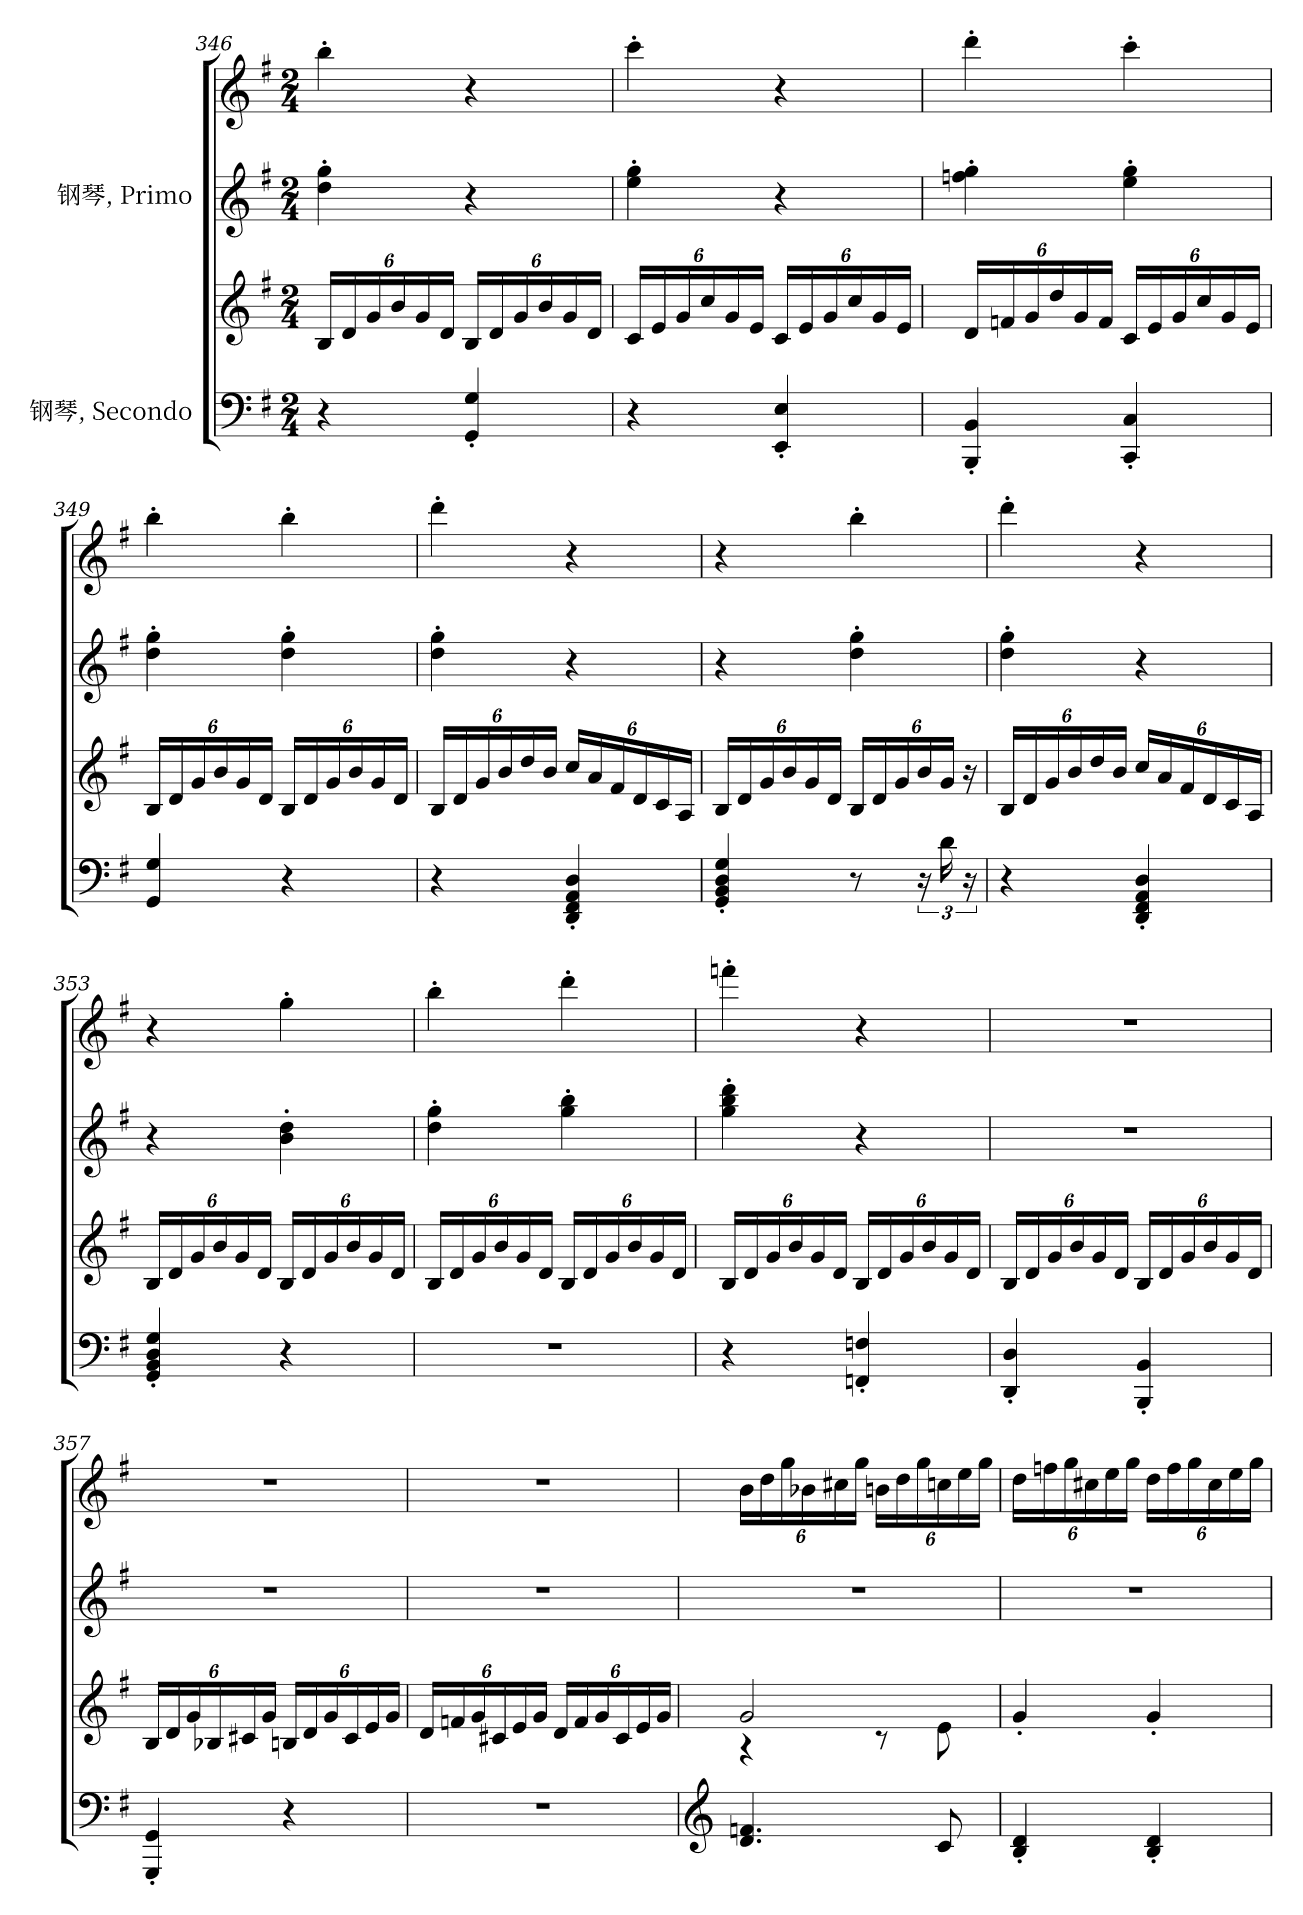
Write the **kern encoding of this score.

**kern	**kern	**kern	**kern
*part2	*part2	*part1	*part1
*staff4	*staff3	*staff2	*staff1
*I"钢琴, Secondo	*	*I"钢琴, Primo	*
*clefF4	*clefG2	*clefG2	*clefG2
*k[f#]	*k[f#]	*k[f#]	*k[f#]
*M2/4	*M2/4	*M2/4	*M2/4
*	*Xbrackettup	*	*
=346	=346	=346	=346
4r	24B/LL	4dd\' 4gg\'	4bb'\
.	24d/	.	.
.	24g/	.	.
.	24b/	.	.
.	24g/	.	.
.	24d/JJ	.	.
4GG/' 4G/'	24B/LL	4r	4r
.	24d/	.	.
.	24g/	.	.
.	24b/	.	.
.	24g/	.	.
.	24d/JJ	.	.
=347	=347	=347	=347
4r	24c/LL	4ee\' 4gg\'	4ccc'\
.	24e/	.	.
.	24g/	.	.
.	24cc/	.	.
.	24g/	.	.
.	24e/JJ	.	.
4EE/' 4E/'	24c/LL	4r	4r
.	24e/	.	.
.	24g/	.	.
.	24cc/	.	.
.	24g/	.	.
.	24e/JJ	.	.
!!LO:LB:g=z
=348	=348	=348	=348
4BBB/' 4BB/'	24d/LL	4ffn\' 4gg\'	4ddd'\
.	24fn/	.	.
.	24g/	.	.
.	24dd/	.	.
.	24g/	.	.
.	24f/JJ	.	.
4CC/' 4C/'	24c/LL	4ee\' 4gg\'	4ccc'\
.	24e/	.	.
.	24g/	.	.
.	24cc/	.	.
.	24g/	.	.
.	24e/JJ	.	.
=349	=349	=349	=349
4GG/ 4G/	24B/LL	4dd\' 4gg\'	4bb'\
.	24d/	.	.
.	24g/	.	.
.	24b/	.	.
.	24g/	.	.
.	24d/JJ	.	.
4r	24B/LL	4dd\' 4gg\'	4bb'\
.	24d/	.	.
.	24g/	.	.
.	24b/	.	.
.	24g/	.	.
.	24d/JJ	.	.
=350	=350	=350	=350
4r	24B/LL	4dd\' 4gg\'	4ddd'\
.	24d/	.	.
.	24g/	.	.
.	24b/	.	.
.	24dd/	.	.
.	24b/JJ	.	.
4DD/' 4FF#/' 4AA/' 4D/'	24cc/LL	4r	4r
.	24a/	.	.
.	24f#/	.	.
.	24d/	.	.
.	24c/	.	.
.	24A/JJ	.	.
!!LO:LB:g=z
=351	=351	=351	=351
4GG/' 4BB/' 4D/' 4G/'	24B/LL	4r	4r
.	24d/	.	.
.	24g/	.	.
.	24b/	.	.
.	24g/	.	.
.	24d/JJ	.	.
8r	24B/LL	4dd\' 4gg\'	4bb'\
.	24d/	.	.
.	24g/	.	.
*	*brackettup	*	*
24r	24b/	.	.
24d\	24g/JJ	.	.
24r	24r	.	.
=352	=352	=352	=352
*	*Xbrackettup	*	*
4r	24B/LL	4dd\' 4gg\'	4ddd'\
.	24d/	.	.
.	24g/	.	.
.	24b/	.	.
.	24dd/	.	.
.	24b/JJ	.	.
4DD/' 4FF#/' 4AA/' 4D/'	24cc/LL	4r	4r
.	24a/	.	.
.	24f#/	.	.
.	24d/	.	.
.	24c/	.	.
.	24A/JJ	.	.
=353	=353	=353	=353
4GG/' 4BB/' 4D/' 4G/'	24B/LL	4r	4r
.	24d/	.	.
.	24g/	.	.
.	24b/	.	.
.	24g/	.	.
.	24d/JJ	.	.
4r	24B/LL	4b\' 4dd\'	4gg'\
.	24d/	.	.
.	24g/	.	.
.	24b/	.	.
.	24g/	.	.
.	24d/JJ	.	.
!!LO:PB:g=z
=354	=354	=354	=354
2r	24B/LL	4dd\' 4gg\'	4bb'\
.	24d/	.	.
.	24g/	.	.
.	24b/	.	.
.	24g/	.	.
.	24d/JJ	.	.
.	24B/LL	4gg\' 4bb\'	4ddd'\
.	24d/	.	.
.	24g/	.	.
.	24b/	.	.
.	24g/	.	.
.	24d/JJ	.	.
=355	=355	=355	=355
4r	24B/LL	4gg\' 4bb\' 4ddd\'	4fffn'\
.	24d/	.	.
.	24g/	.	.
.	24b/	.	.
.	24g/	.	.
.	24d/JJ	.	.
4FFn/' 4Fn/'	24B/LL	4r	4r
.	24d/	.	.
.	24g/	.	.
.	24b/	.	.
.	24g/	.	.
.	24d/JJ	.	.
=356	=356	=356	=356
4DD/' 4D/'	24B/LL	2r	2r
.	24d/	.	.
.	24g/	.	.
.	24b/	.	.
.	24g/	.	.
.	24d/JJ	.	.
4BBB/' 4BB/'	24B/LL	.	.
.	24d/	.	.
.	24g/	.	.
.	24b/	.	.
.	24g/	.	.
.	24d/JJ	.	.
!!LO:LB:g=z
=357	=357	=357	=357
4GGG/' 4GG/'	24B/LL	2r	2r
.	24d/	.	.
.	24g/	.	.
.	24B-X/	.	.
.	24c#X/	.	.
.	24g/JJ	.	.
4r	24Bn/LL	.	.
.	24d/	.	.
.	24g/	.	.
.	24c#/	.	.
.	24e/	.	.
.	24g/JJ	.	.
=358	=358	=358	=358
2r	24d/LL	2r	2r
.	24fn/	.	.
.	24g/	.	.
.	24c#X/	.	.
.	24e/	.	.
.	24g/JJ	.	.
.	24d/LL	.	.
.	24f/	.	.
.	24g/	.	.
.	24c#/	.	.
.	24e/	.	.
.	24g/JJ	.	.
!!LO:LB:g=z
=359	=359	=359	=359
*clefG2	*	*	*
*	*^	*	*
*	*	*	*	*Xbrackettup
4.d/ 4.fn/	2g/	4r	2r	24b\LL
.	.	.	.	24dd\
.	.	.	.	24gg\
.	.	.	.	24b-X\
.	.	.	.	24cc#X\
.	.	.	.	24gg\JJ
.	.	8r	.	24bn\LL
.	.	.	.	24dd\
.	.	.	.	24gg\
8c/	.	8e\	.	24ccn\
.	.	.	.	24ee\
.	.	.	.	24gg\JJ
*	*v	*v	*	*
=360	=360	=360	=360
4B/' 4d/'	4g'/	2r	24dd\LL
.	.	.	24ffn\
.	.	.	24gg\
.	.	.	24cc#X\
.	.	.	24ee\
.	.	.	24gg\JJ
4B/' 4d/'	4g'/	.	24dd\LL
.	.	.	24ff\
.	.	.	24gg\
.	.	.	24cc#\
.	.	.	24ee\
.	.	.	24gg\JJ
=	=	=	=
*-	*-	*-	*-
